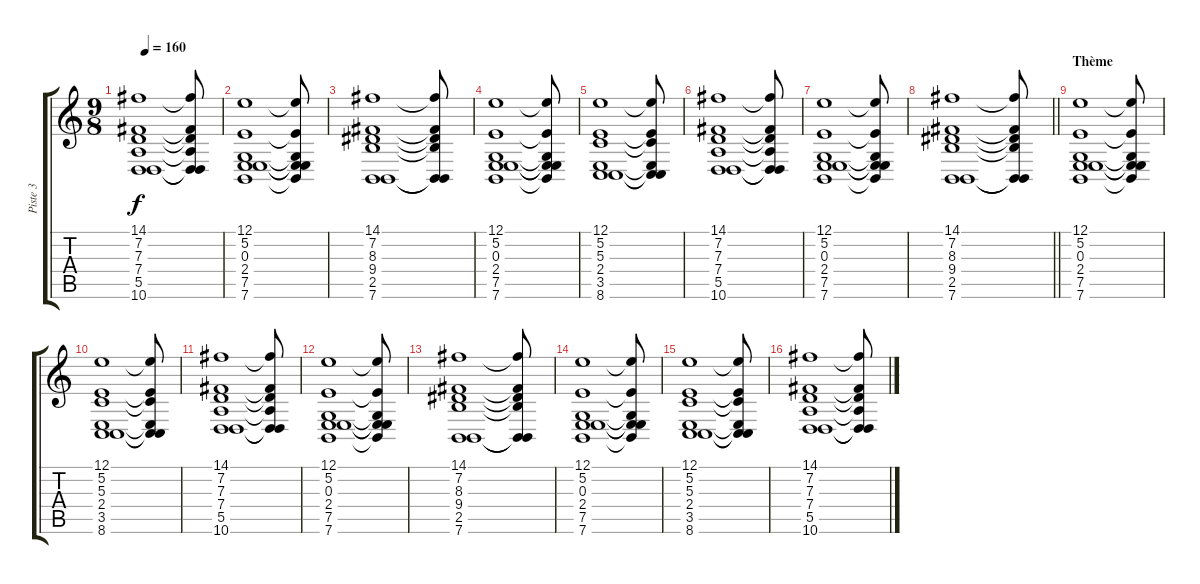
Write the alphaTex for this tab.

\track ("Piste 3" "Piste 3") {instrument stringensemble1}
\staff {score tabs}
\tuning (E4 B3 G3 D3 A2 E2) {hide}
\ts (9 8)
\tempo 160
\clef g2
\ks c
(14.1 7.2 7.3 7.4 5.5 10.6).1{dy f} (14.1{t} 7.2{t} 7.3{t} 7.4{t} 5.5{t} 10.6{t}).8 |
(12.1 5.2 0.3 2.4 7.5 7.6).1 (12.1{t} 5.2{t} 0.3{t} 2.4{t} 7.5{t} 7.6{t}).8 |
(14.1 7.2 8.3 9.4 2.5 7.6).1 (14.1{t} 7.2{t} 8.3{t} 9.4{t} 2.5{t} 7.6{t}).8 |
(12.1 5.2 0.3 2.4 7.5 7.6).1 (12.1{t} 5.2{t} 0.3{t} 2.4{t} 7.5{t} 7.6{t}).8 |
(12.1 5.2 5.3 2.4 3.5 8.6).1 (12.1{t} 5.2{t} 5.3{t} 2.4{t} 3.5{t} 8.6{t}).8 |
(14.1 7.2 7.3 7.4 5.5 10.6).1 (14.1{t} 7.2{t} 7.3{t} 7.4{t} 5.5{t} 10.6{t}).8 |
(12.1 5.2 0.3 2.4 7.5 7.6).1 (12.1{t} 5.2{t} 0.3{t} 2.4{t} 7.5{t} 7.6{t}).8 |
\barLineRight lightlight
(14.1 7.2 8.3 9.4 2.5 7.6).1 (14.1{t} 7.2{t} 8.3{t} 9.4{t} 2.5{t} 7.6{t}).8 |
\section ("" "Thème")
(12.1 5.2 0.3 2.4 7.5 7.6).1 (12.1{t} 5.2{t} 0.3{t} 2.4{t} 7.5{t} 7.6{t}).8 |
(12.1 5.2 5.3 2.4 3.5 8.6).1 (12.1{t} 5.2{t} 5.3{t} 2.4{t} 3.5{t} 8.6{t}).8 |
(14.1 7.2 7.3 7.4 5.5 10.6).1 (14.1{t} 7.2{t} 7.3{t} 7.4{t} 5.5{t} 10.6{t}).8 |
(12.1 5.2 0.3 2.4 7.5 7.6).1 (12.1{t} 5.2{t} 0.3{t} 2.4{t} 7.5{t} 7.6{t}).8 |
(14.1 7.2 8.3 9.4 2.5 7.6).1 (14.1{t} 7.2{t} 8.3{t} 9.4{t} 2.5{t} 7.6{t}).8 |
(12.1 5.2 0.3 2.4 7.5 7.6).1 (12.1{t} 5.2{t} 0.3{t} 2.4{t} 7.5{t} 7.6{t}).8 |
(12.1 5.2 5.3 2.4 3.5 8.6).1 (12.1{t} 5.2{t} 5.3{t} 2.4{t} 3.5{t} 8.6{t}).8 |
(14.1 7.2 7.3 7.4 5.5 10.6).1 (14.1{t} 7.2{t} 7.3{t} 7.4{t} 5.5{t} 10.6{t}).8
